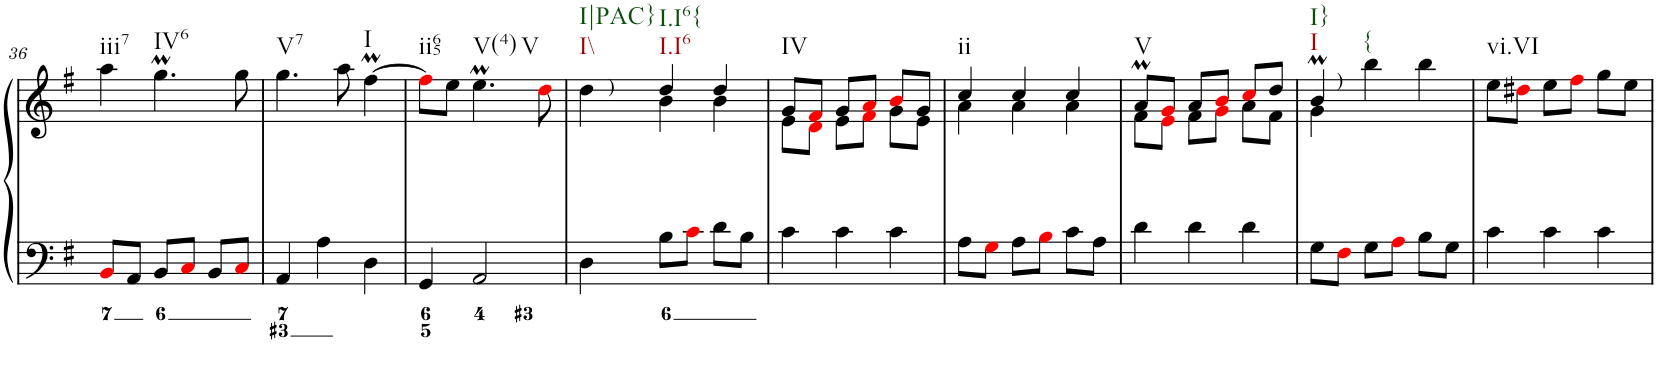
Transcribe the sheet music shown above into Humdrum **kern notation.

**kern	**kern
*part1	*part1
*staff2	*staff1
*I"Piano	*
*I'Pno.	*
!!LO:PB:g=z
*clefF4	*clefG2
*k[f#]	*k[f#]
*M3/4	*M3/4
=36	=36
!	!LO:TX:b:t=iii7
8BBi/L	4aa\
8AA/J	.
!	!LO:TX:b:t=IV6
8BB/L	4.ggM\
8Ci/J	.
8BB/L	.
8Ci/J	8gg\
=37	=37
!	!LO:TX:b:t=V7
4AA/	4.gg\
4A\	.
.	8aa\
!	!LO:TX:b:t=I
4D\	[4ff#m\
=38	=38
!	!LO:TX:b:t=ii65
4GG/	8ff#i\L]
.	8ee\J
!	!LO:TX:b:t=V(4)
!	!LO:TX:b:t=V
2AA/	4.eeM\
.	8ddi\
=39	=39
*	*^
!	!LO:TX:a:t=)	!
!	!LO:TX:b:t=I\\	!
!	!LO:TX:b:t=I|PAC}	!
4D\	4dd\	4ryy
!	!LO:TX:b:t=I.I6	!
!	!LO:TX:b:t=I.I6{	!
8B\L	4dd/	4b\
8ci\J	.	.
8d\L	4dd/	4b\
8B\J	.	.
=40	=40	=40
!	!LO:TX:b:t=IV	!
4c\	8g/L	8e\L
.	8f#i/J	8di\J
4c\	8g/L	8e\L
.	8ai/J	8f#i\J
4c\	8bi/L	8g\L
.	8g/J	8e\J
=41	=41	=41
!	!LO:TX:b:t=ii	!
8A\L	4cc/	4a\
8Gi\J	.	.
8A\L	4cc/	4a\
8Bi\J	.	.
8c\L	4cc/	4a\
8A\J	.	.
=42	=42	=42
!	!LO:TX:b:t=V	!
4d\	8aM/L	8f#\L
.	8gi/J	8ei\J
4d\	8a/L	8f#\L
.	8bi/J	8gi\J
4d\	8cci/L	8a\L
.	8dd/J	8f#\J
=43	=43	=43
!	!LO:TX:a:t=)	!
!	!LO:TX:b:t=I	!
!	!LO:TX:b:t=I}	!
8G\L	4bm/	4g\
8F#i\J	.	.
!	!LO:TX:b:t={	!
8G\L	4bb\	2ryy
8Ai\J	.	.
8B\L	4bb\	.
8G\J	.	.
*	*v	*v
=44	=44
!	!LO:TX:b:t=vi.VI
4c\	8ee\L
.	8dd#Xi\J
4c\	8ee\L
.	8ff#i\J
4c\	8gg\L
.	8ee\J
=	=
*-	*-
